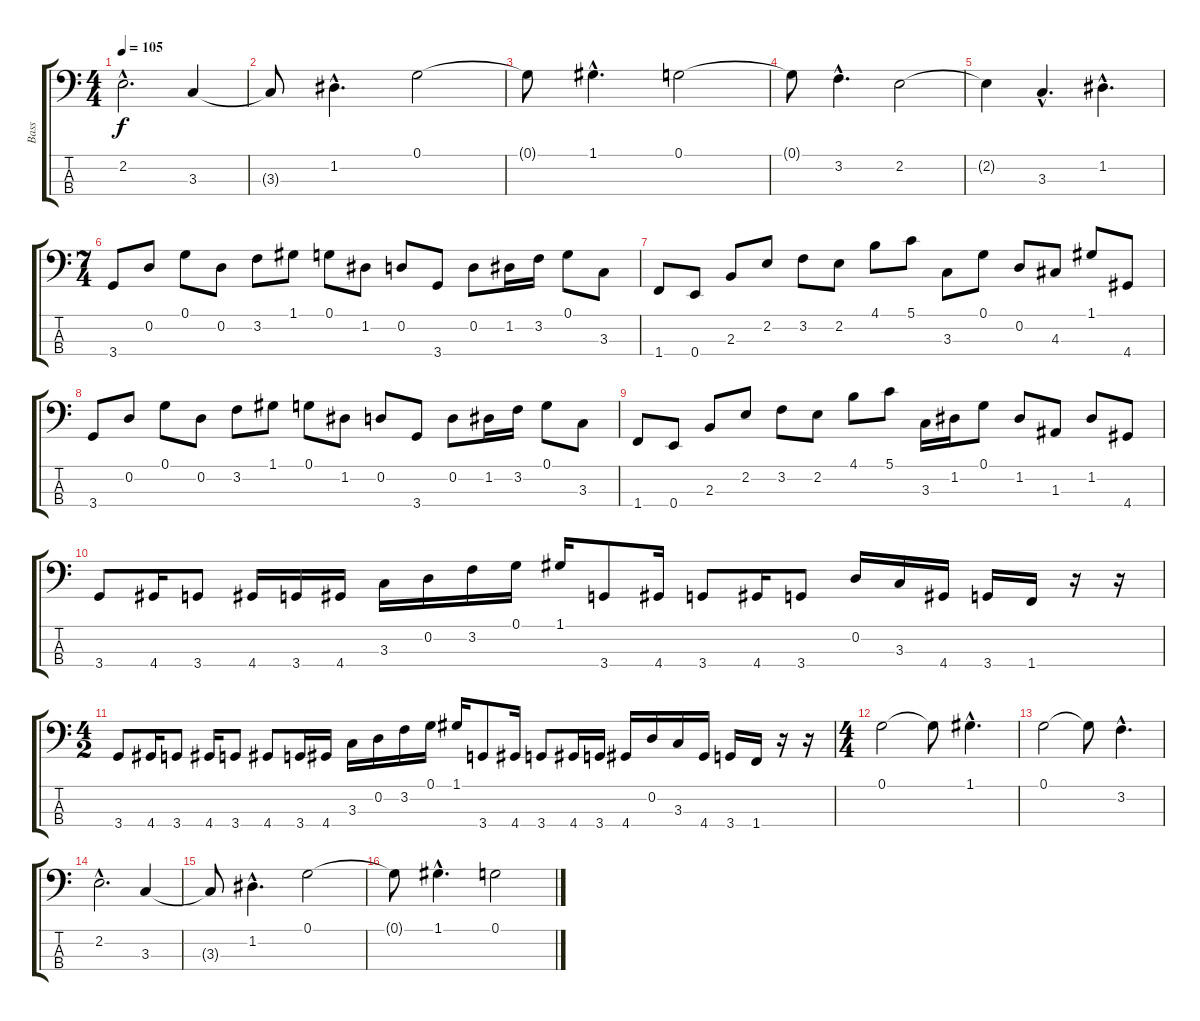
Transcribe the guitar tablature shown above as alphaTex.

\track ("Bass" "Bass") {instrument electricbassfinger}
\staff {score tabs}
\tuning (G2 D2 A1 E1) {hide}
\ts (4 4)
\tempo 105
\clef f4
\ks c
2.2{hac}.2{d dy f} 3.3.4 |
3.3{t}.8 1.2{hac}.4{d} 0.1.2 |
0.1{t}.8 1.1{hac}.4{d} 0.1.2 |
0.1{t}.8 3.2{hac}.4{d} 2.2.2 |
2.2{t}.4 3.3{hac}.4{d} 1.2{hac}.4{d} |
\ts (7 4)
3.4.8 0.2.8 0.1.8 0.2.8 3.2.8 1.1.8 0.1.8 1.2.8 0.2.8 3.4.8 0.2.8 1.2.16 3.2.16 0.1.8 3.3.8 |
1.4.8 0.4.8 2.3.8 2.2.8 3.2.8 2.2.8 4.1.8 5.1.8 3.3.8 0.1.8 0.2.8 4.3.8 1.1.8 4.4.8 |
3.4.8 0.2.8 0.1.8 0.2.8 3.2.8 1.1.8 0.1.8 1.2.8 0.2.8 3.4.8 0.2.8 1.2.16 3.2.16 0.1.8 3.3.8 |
1.4.8 0.4.8 2.3.8 2.2.8 3.2.8 2.2.8 4.1.8 5.1.8 3.3.16 1.2.16 0.1.8 1.2.8 1.3.8 1.2.8 4.4.8 |
3.4.8 4.4.16 3.4.8 4.4.16 3.4.16 4.4.16 3.3.16 0.2.16 3.2.16 0.1.16 1.1.16 3.4.8 4.4.16 3.4.8 4.4.16 3.4.8 0.2.16 3.3.16 4.4.16 3.4.16 1.4.16 r.16 r.16 |
\ts (4 2)
3.4.8 4.4.16 3.4.8 4.4.16 3.4.8 4.4.8 3.4.16 4.4.16 3.3.16 0.2.16 3.2.16 0.1.16 1.1.16 3.4.8 4.4.16 3.4.8 4.4.16 3.4.16 4.4.16 0.2.16 3.3.16 4.4.16 3.4.16 1.4.16 r.16 r.16 |
\ts (4 4)
0.1.2{volume 9} 0.1{t}.8 1.1{hac}.4{d} |
0.1.2 0.1{t}.8 3.2{hac}.4{d} |
2.2{hac}.2{d} 3.3.4 |
3.3{t}.8 1.2{hac}.4{d} 0.1.2 |
0.1{t}.8 1.1{hac}.4{d} 0.1.2
